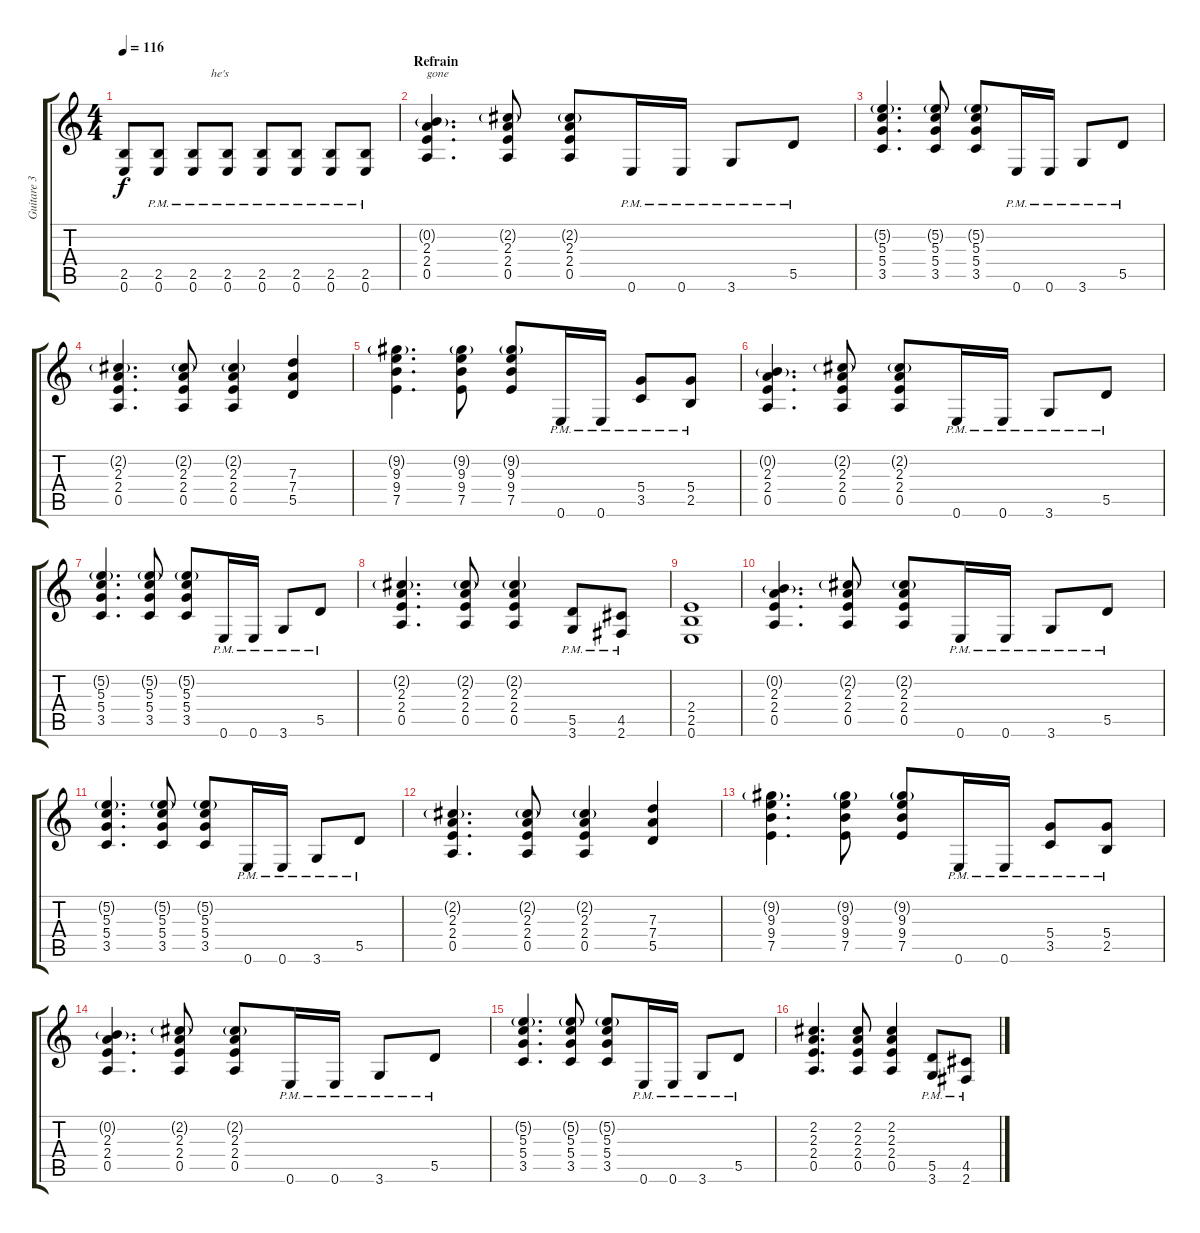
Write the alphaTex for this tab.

\track ("Guitare 3 " "Guitare 3 ") {instrument distortionguitar}
\staff {score tabs}
\tuning (E4 B3 G3 D3 A2 E2) {hide}
\ts (4 4)
\tempo 116
\clef g2
\ks c
(2.5 0.6).8{txt "                             he's" dy f} (2.5{pm} 0.6{pm}).8 (2.5{pm} 0.6{pm}).8 (2.5{pm} 0.6{pm}).8 (2.5{pm} 0.6{pm}).8 (2.5{pm} 0.6{pm}).8 (2.5{pm} 0.6{pm}).8 (2.5{pm} 0.6{pm}).8 |
\section ("" "Refrain")
(0.2{g} 2.3 2.4 0.5).4{d txt "gone"} (2.2{g} 2.3 2.4 0.5).8 (2.2{g} 2.3 2.4 0.5).8 0.6{pm}.16 0.6{pm}.16 3.6{pm}.8 5.5{pm}.8 |
(5.2{g} 5.3 5.4 3.5).4{d} (5.2{g} 5.3 5.4 3.5).8 (5.2{g} 5.3 5.4 3.5).8 0.6{pm}.16 0.6{pm}.16 3.6{pm}.8 5.5{pm}.8 |
(2.2{g} 2.3 2.4 0.5).4{d} (2.2{g} 2.3 2.4 0.5).8 (2.2{g} 2.3 2.4 0.5).4 (7.3 7.4 5.5).4 |
(9.2{g} 9.3 9.4 7.5).4{d} (9.2{g} 9.3 9.4 7.5).8 (9.2{g} 9.3 9.4 7.5).8 0.6{pm}.16 0.6{pm}.16 (5.4{pm} 3.5{pm}).8 (5.4{pm} 2.5{pm}).8 |
(0.2{g} 2.3 2.4 0.5).4{d} (2.2{g} 2.3 2.4 0.5).8 (2.2{g} 2.3 2.4 0.5).8 0.6{pm}.16 0.6{pm}.16 3.6{pm}.8 5.5{pm}.8 |
(5.2{g} 5.3 5.4 3.5).4{d} (5.2{g} 5.3 5.4 3.5).8 (5.2{g} 5.3 5.4 3.5).8 0.6{pm}.16 0.6{pm}.16 3.6{pm}.8 5.5{pm}.8 |
(2.2{g} 2.3 2.4 0.5).4{d} (2.2{g} 2.3 2.4 0.5).8 (2.2{g} 2.3 2.4 0.5).4 (5.5{pm} 3.6{pm}).8 (4.5{pm} 2.6{pm}).8 |
(2.4 2.5 0.6).1 |
(0.2{g} 2.3 2.4 0.5).4{d} (2.2{g} 2.3 2.4 0.5).8 (2.2{g} 2.3 2.4 0.5).8 0.6{pm}.16 0.6{pm}.16 3.6{pm}.8 5.5{pm}.8 |
(5.2{g} 5.3 5.4 3.5).4{d} (5.2{g} 5.3 5.4 3.5).8 (5.2{g} 5.3 5.4 3.5).8 0.6{pm}.16 0.6{pm}.16 3.6{pm}.8 5.5{pm}.8 |
(2.2{g} 2.3 2.4 0.5).4{d} (2.2{g} 2.3 2.4 0.5).8 (2.2{g} 2.3 2.4 0.5).4 (7.3 7.4 5.5).4 |
(9.2{g} 9.3 9.4 7.5).4{d} (9.2{g} 9.3 9.4 7.5).8 (9.2{g} 9.3 9.4 7.5).8 0.6{pm}.16 0.6{pm}.16 (5.4{pm} 3.5{pm}).8 (5.4{pm} 2.5{pm}).8 |
(0.2{g} 2.3 2.4 0.5).4{d} (2.2{g} 2.3 2.4 0.5).8 (2.2{g} 2.3 2.4 0.5).8 0.6{pm}.16 0.6{pm}.16 3.6{pm}.8 5.5{pm}.8 |
(5.2{g} 5.3 5.4 3.5).4{d} (5.2{g} 5.3 5.4 3.5).8 (5.2{g} 5.3 5.4 3.5).8 0.6{pm}.16 0.6{pm}.16 3.6{pm}.8 5.5{pm}.8 |
(2.2 2.3 2.4 0.5).4{d} (2.2 2.3 2.4 0.5).8 (2.2 2.3 2.4 0.5).4 (5.5{pm} 3.6{pm}).8 (4.5{pm} 2.6{pm}).8
